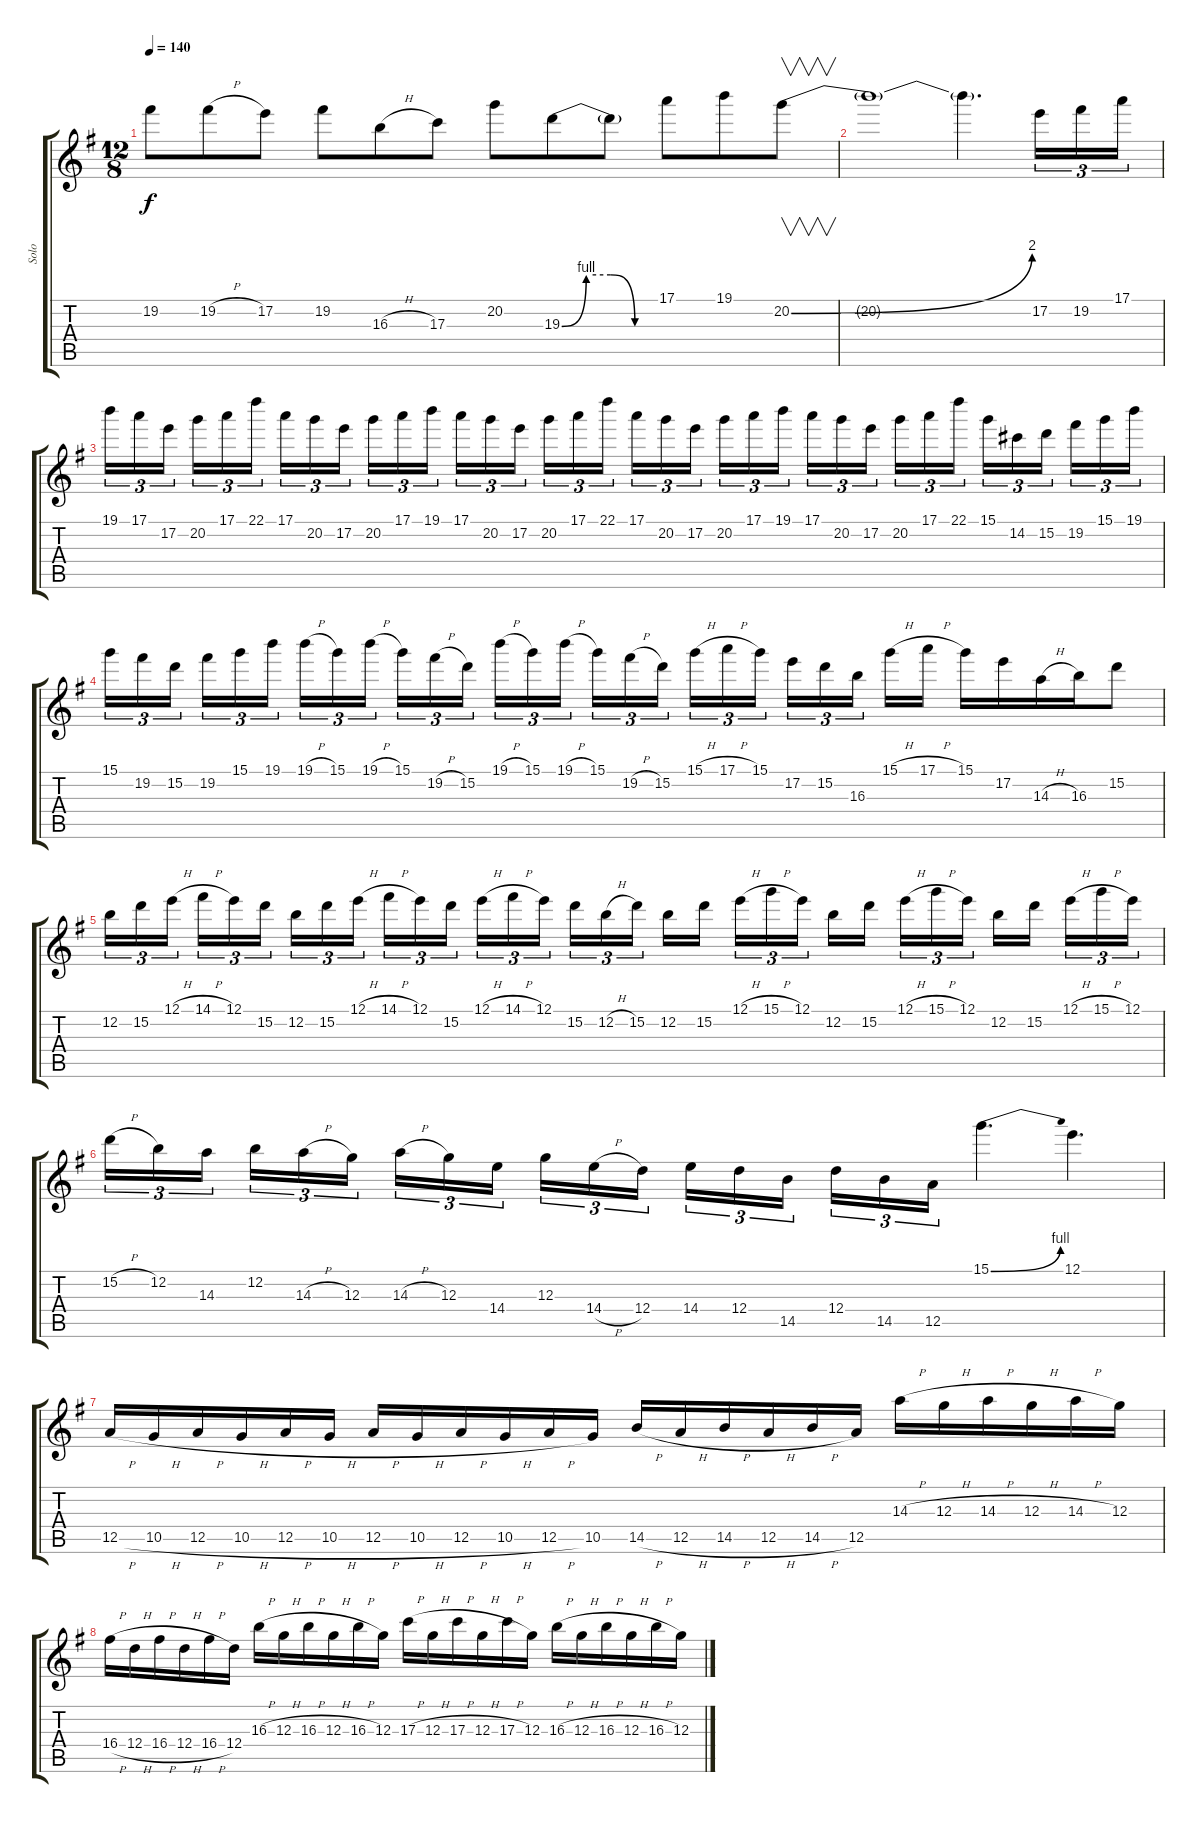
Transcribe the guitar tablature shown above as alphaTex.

\track ("Solo" "Solo") {instrument distortionguitar}
\staff {score tabs}
\tuning (E4 B3 G3 D3 A2 E2) {hide}
\ts (12 8)
\tempo 140
\clef g2
\ks g
19.2{t}.8{dy f} 19.2{h}.8 17.2.8 19.2.8 16.3{h}.8 17.3.8 20.2.8 19.3{be (custom 0 0 15 4 30 4 45 0 60 0)}.8 19.3{t}.8 17.1.8 19.1.8 20.2{be (bend 0 0 60 8)}.8{v} |
20.2{t}.1 20.2{t}.4{d} 17.2.16{tu (3 2)} 19.2.16{tu (3 2)} 17.1.16{tu (3 2)} |
19.1.16{tu (3 2)} 17.1.16{tu (3 2)} 17.2.16{tu (3 2) beam splitsecondary} 20.2.16{tu (3 2)} 17.1.16{tu (3 2)} 22.1.16{tu (3 2) beam splitsecondary} 17.1.16{tu (3 2)} 20.2.16{tu (3 2)} 17.2.16{tu (3 2)} 20.2.16{tu (3 2)} 17.1.16{tu (3 2)} 19.1.16{tu (3 2) beam splitsecondary} 17.1.16{tu (3 2)} 20.2.16{tu (3 2)} 17.2.16{tu (3 2) beam splitsecondary} 20.2.16{tu (3 2)} 17.1.16{tu (3 2)} 22.1.16{tu (3 2)} 17.1.16{tu (3 2)} 20.2.16{tu (3 2)} 17.2.16{tu (3 2) beam splitsecondary} 20.2.16{tu (3 2)} 17.1.16{tu (3 2)} 19.1.16{tu (3 2) beam splitsecondary} 17.1.16{tu (3 2)} 20.2.16{tu (3 2)} 17.2.16{tu (3 2)} 20.2.16{tu (3 2)} 17.1.16{tu (3 2)} 22.1.16{tu (3 2) beam splitsecondary} 15.1.16{tu (3 2)} 14.2.16{tu (3 2)} 15.2.16{tu (3 2) beam splitsecondary} 19.2.16{tu (3 2)} 15.1.16{tu (3 2)} 19.1.16{tu (3 2)} |
15.1.16{tu (3 2)} 19.2.16{tu (3 2)} 15.2.16{tu (3 2) beam splitsecondary} 19.2.16{tu (3 2)} 15.1.16{tu (3 2)} 19.1.16{tu (3 2) beam splitsecondary} 19.1{h}.16{tu (3 2)} 15.1.16{tu (3 2)} 19.1{h}.16{tu (3 2)} 15.1.16{tu (3 2)} 19.2{h}.16{tu (3 2)} 15.2.16{tu (3 2) beam splitsecondary} 19.1{h}.16{tu (3 2)} 15.1.16{tu (3 2)} 19.1{h}.16{tu (3 2) beam splitsecondary} 15.1.16{tu (3 2)} 19.2{h}.16{tu (3 2)} 15.2.16{tu (3 2)} 15.1{h}.16{tu (3 2)} 17.1{h}.16{tu (3 2)} 15.1.16{tu (3 2) beam splitsecondary} 17.2.16{tu (3 2)} 15.2.16{tu (3 2)} 16.3.16{tu (3 2) beam splitsecondary} 15.1{h}.16 17.1{h}.16 15.1.16 17.2.16 14.3{h}.16 16.3.16 15.2.8 |
12.2.16{tu (3 2)} 15.2.16{tu (3 2)} 12.1{h}.16{tu (3 2) beam splitsecondary} 14.1{h}.16{tu (3 2)} 12.1.16{tu (3 2)} 15.2.16{tu (3 2) beam splitsecondary} 12.2.16{tu (3 2)} 15.2.16{tu (3 2)} 12.1{h}.16{tu (3 2)} 14.1{h}.16{tu (3 2)} 12.1.16{tu (3 2)} 15.2.16{tu (3 2) beam splitsecondary} 12.1{h}.16{tu (3 2)} 14.1{h}.16{tu (3 2)} 12.1.16{tu (3 2) beam splitsecondary} 15.2.16{tu (3 2)} 12.2{h}.16{tu (3 2)} 15.2.16{tu (3 2)} 12.2.16 15.2.16{beam splitsecondary} 12.1{h}.16{tu (3 2)} 15.1{h}.16{tu (3 2)} 12.1.16{tu (3 2) beam splitsecondary} 12.2.16 15.2.16 12.1{h}.16{tu (3 2)} 15.1{h}.16{tu (3 2)} 12.1.16{tu (3 2) beam splitsecondary} 12.2.16 15.2.16{beam splitsecondary} 12.1{h}.16{tu (3 2)} 15.1{h}.16{tu (3 2)} 12.1.16{tu (3 2)} |
15.2{h}.16{tu (3 2)} 12.2.16{tu (3 2)} 14.3.16{tu (3 2) beam splitsecondary} 12.2.16{tu (3 2)} 14.3{h}.16{tu (3 2)} 12.3.16{tu (3 2) beam splitsecondary} 14.3{h}.16{tu (3 2)} 12.3.16{tu (3 2)} 14.4.16{tu (3 2)} 12.3.16{tu (3 2)} 14.4{h}.16{tu (3 2)} 12.4.16{tu (3 2) beam splitsecondary} 14.4.16{tu (3 2)} 12.4.16{tu (3 2)} 14.5.16{tu (3 2) beam splitsecondary} 12.4.16{tu (3 2)} 14.5.16{tu (3 2)} 12.5.16{tu (3 2)} 15.1{be (bend 0 0 60 4)}.4{d} 12.1.4{d} |
12.5{h}.16 10.5{h}.16 12.5{h}.16 10.5{h}.16 12.5{h}.16 10.5{h}.16 12.5{h}.16 10.5{h}.16 12.5{h}.16 10.5{h}.16 12.5{h}.16 10.5.16 14.5{h}.16 12.5{h}.16 14.5{h}.16 12.5{h}.16 14.5{h}.16 12.5.16 14.3{h}.16 12.3{h}.16 14.3{h}.16 12.3{h}.16 14.3{h}.16 12.3.16 |
16.4{h}.16 12.4{h}.16 16.4{h}.16 12.4{h}.16 16.4{h}.16 12.4.16 16.3{h}.16 12.3{h}.16 16.3{h}.16 12.3{h}.16 16.3{h}.16 12.3.16 17.3{h}.16 12.3{h}.16 17.3{h}.16 12.3{h}.16 17.3{h}.16 12.3.16 16.3{h}.16 12.3{h}.16 16.3{h}.16 12.3{h}.16 16.3{h}.16 12.3.16
